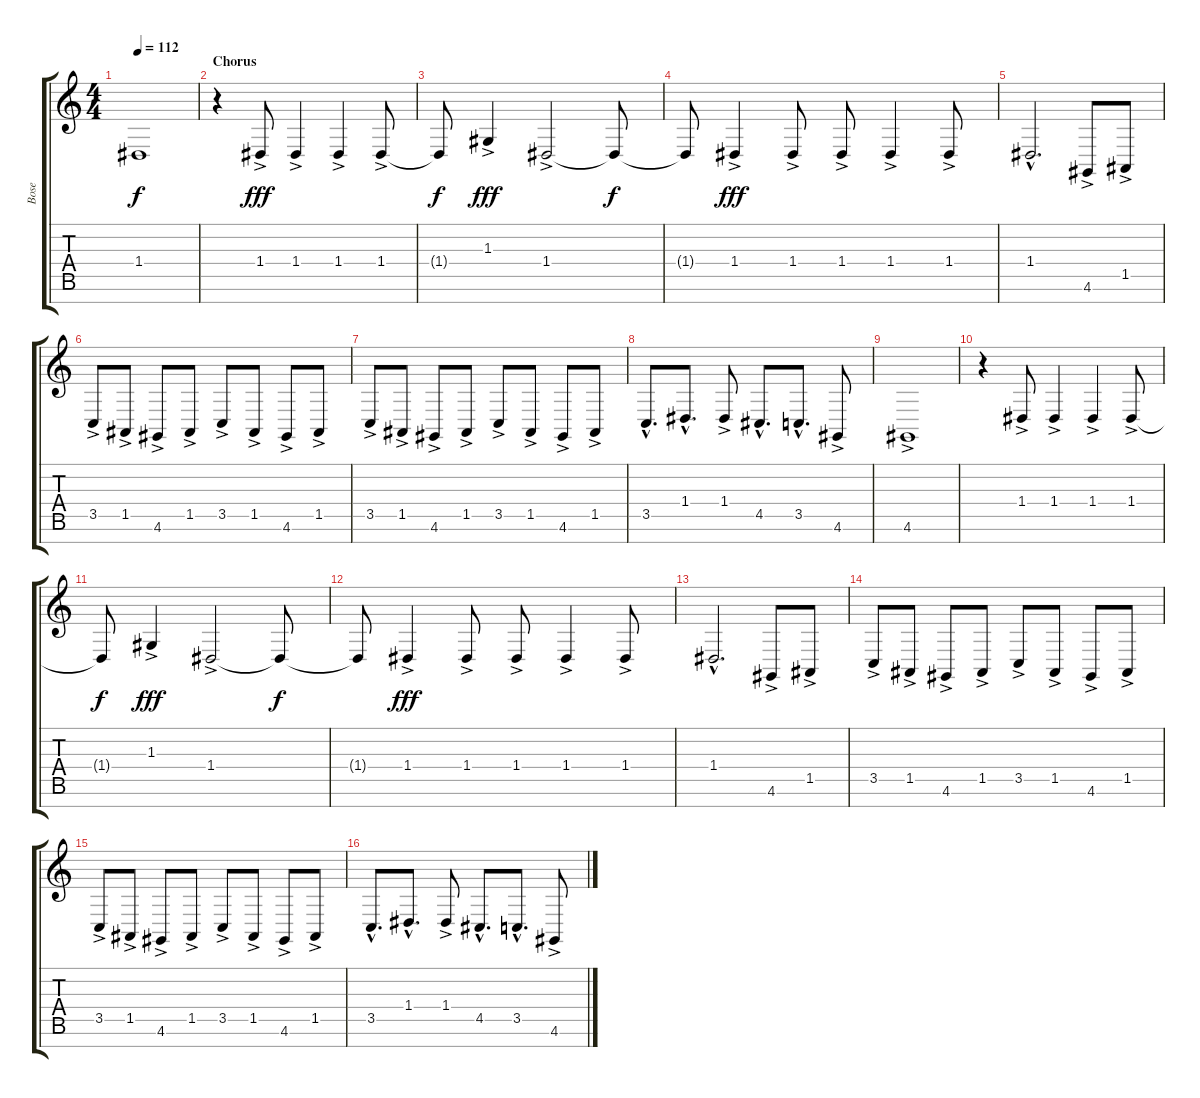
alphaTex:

\track ("Bose" "Bose") {instrument brightacousticpiano}
\staff {score tabs}
\tuning (E4 B3 G3 D3 A2 E2 B1) {hide}
\ts (4 4)
\tempo 112
\clef g2
\ks c
1.4.1{dy f} |
\section ("" "Chorus")
r.4{volume 13} 1.4{ac}.8{dy fff} 1.4{ac}.4 1.4{ac}.4 1.4{ac}.8 |
1.4{t}.8{dy f} 1.3{ac}.4{dy fff} 1.4{ac}.2 1.4{t}.8{dy f} |
1.4{t}.8 1.4{ac}.4{dy fff} 1.4{ac}.8 1.4{ac}.8 1.4{ac}.4 1.4{ac}.8 |
1.4{hac}.2{d} 4.6{ac}.8 1.5{ac}.8 |
3.5{ac}.8 1.5{ac}.8 4.6{ac}.8 1.5{ac}.8 3.5{ac}.8 1.5{ac}.8 4.6{ac}.8 1.5{ac}.8 |
3.5{ac}.8 1.5{ac}.8 4.6{ac}.8 1.5{ac}.8 3.5{ac}.8 1.5{ac}.8 4.6{ac}.8 1.5{ac}.8 |
3.5{hac}.8{d} 1.4{hac}.8{d} 1.4{ac}.8 4.5{hac}.8{d} 3.5{hac}.8{d} 4.6{ac}.8 |
4.6{ac}.1 |
r.4 1.4{ac}.8 1.4{ac}.4 1.4{ac}.4 1.4{ac}.8 |
1.4{t}.8{dy f} 1.3{ac}.4{dy fff} 1.4{ac}.2 1.4{t}.8{dy f} |
1.4{t}.8 1.4{ac}.4{dy fff} 1.4{ac}.8 1.4{ac}.8 1.4{ac}.4 1.4{ac}.8 |
1.4{hac}.2{d} 4.6{ac}.8 1.5{ac}.8 |
3.5{ac}.8 1.5{ac}.8 4.6{ac}.8 1.5{ac}.8 3.5{ac}.8 1.5{ac}.8 4.6{ac}.8 1.5{ac}.8 |
3.5{ac}.8 1.5{ac}.8 4.6{ac}.8 1.5{ac}.8 3.5{ac}.8 1.5{ac}.8 4.6{ac}.8 1.5{ac}.8 |
3.5{hac}.8{d} 1.4{hac}.8{d} 1.4{ac}.8 4.5{hac}.8{d} 3.5{hac}.8{d} 4.6{ac}.8
